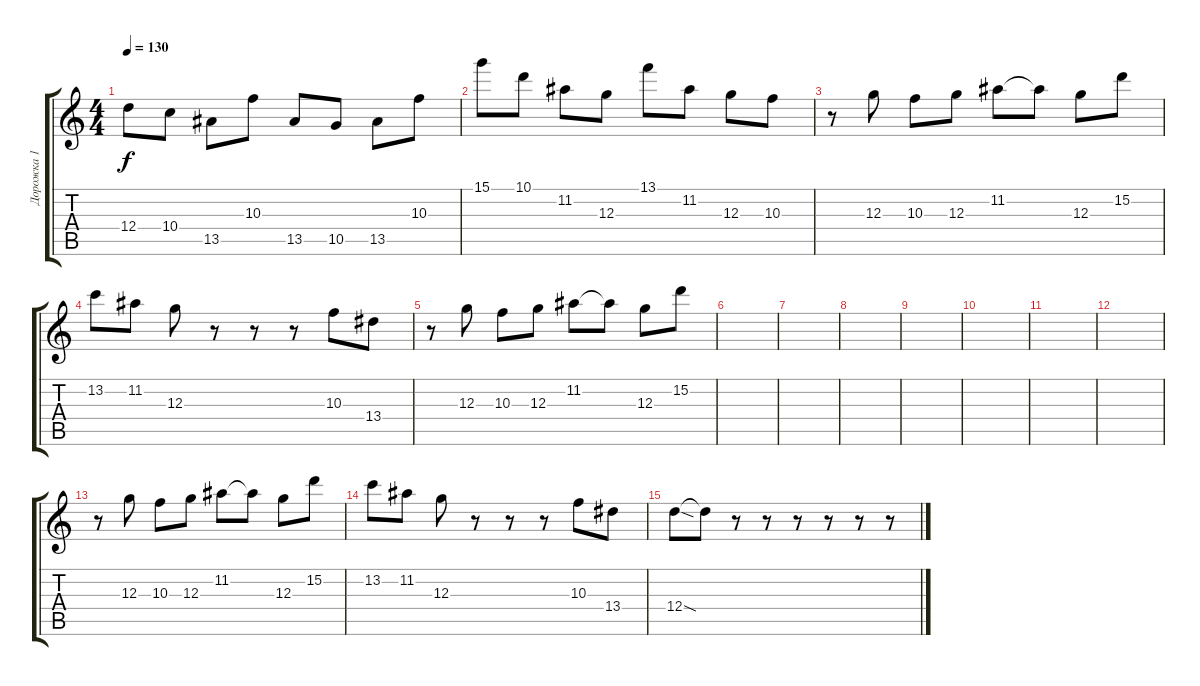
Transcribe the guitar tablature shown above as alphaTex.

\track ("Дорожка 1" "Дорожка 1") {instrument electricguitarclean}
\staff {score tabs}
\tuning (E4 B3 G3 D3 A2 E2) {hide}
\ts (4 4)
\tempo 130
\clef g2
\ks c
12.4.8{dy f} 10.4.8 13.5.8 10.3.8 13.5.8 10.5.8 13.5.8 10.3.8 |
15.1.8 10.1.8 11.2.8 12.3.8 13.1.8 11.2.8 12.3.8 10.3.8 |
r.8 12.3.8 10.3.8 12.3.8 11.2.8 11.2{t}.8 12.3.8 15.2.8 |
13.2.8 11.2.8 12.3.8 r.8 r.8 r.8 10.3.8 13.4.8 |
r.8 12.3.8 10.3.8 12.3.8 11.2.8 11.2{t}.8 12.3.8 15.2.8 |
|
|
|
|
|
|
|
r.8 12.3.8 10.3.8 12.3.8 11.2.8 11.2{t}.8 12.3.8 15.2.8 |
13.2.8 11.2.8 12.3.8 r.8 r.8 r.8 10.3.8 13.4.8 |
12.4{sod}.8 12.4{t}.8 r.8 r.8 r.8 r.8 r.8 r.8
